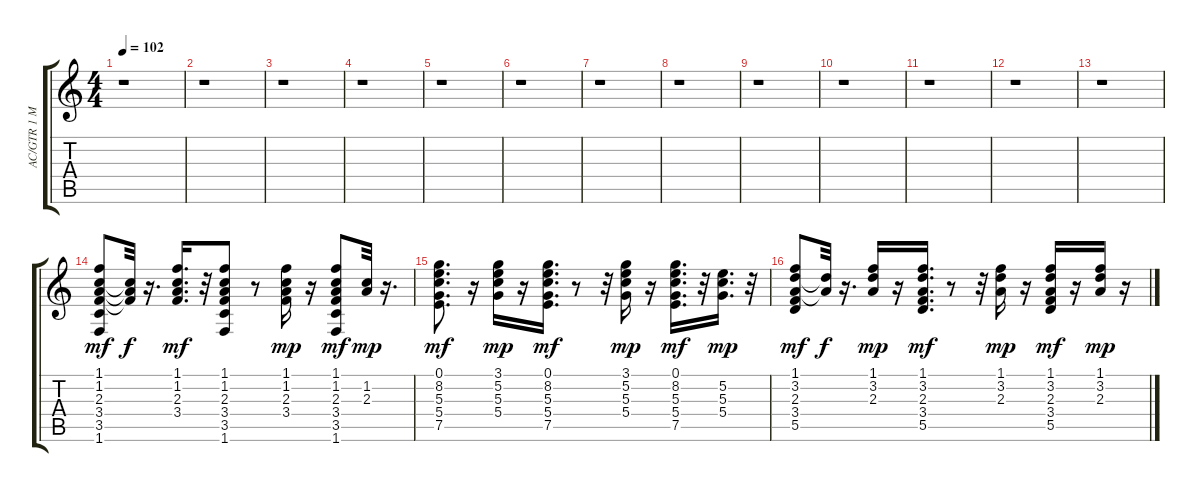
\track ("AC/GTR 1 MC 7" "AC/GTR 1 M") {instrument acousticguitarsteel}
\staff {score tabs}
\tuning (E4 B3 G3 D3 A2 E2) {hide}
\ts (4 4)
\tempo 102
\clef g2
\ks c
r.1{dy mf} |
r.1 |
r.1 |
r.1 |
r.1 |
r.1 |
r.1 |
r.1 |
r.1 |
r.1 |
r.1 |
r.1 |
r.1 |
(1.1 1.2 2.3 3.4 3.5 1.6).8 (1.2{t} 2.3{t} 3.4{t}).32{dy f} r.16{d} (1.1 1.2 2.3 3.4).16{d dy mf} r.32 (1.1 1.2 2.3 3.4 3.5 1.6).8 r.8 (1.1 1.2 2.3 3.4).16{dy mp} r.16 (1.1 1.2 2.3 3.4 3.5 1.6).8{dy mf} (1.2 2.3).32{dy mp} r.16{d} |
(0.1 8.2 5.3 5.4 7.5).8{d dy mf} r.16 (3.1 5.2 5.3 5.4).16{dy mp} r.16 (0.1 8.2 5.3 5.4 7.5).16{d dy mf} r.8 r.32 (3.1 5.2 5.3 5.4).16{dy mp} r.16 (0.1 8.2 5.3 5.4 7.5).16{d dy mf} r.32 (5.2 5.3 5.4).16{d dy mp} r.32 |
(1.1 3.2 2.3 3.4 5.5).8{dy mf} (3.2{t} 2.3{t}).32{dy f} r.16{d} (1.1 3.2 2.3).16{dy mp} r.16 (1.1 3.2 2.3 3.4 5.5).16{d dy mf} r.8 r.32 (1.1 3.2 2.3).16{dy mp} r.16 (1.1 3.2 2.3 3.4 5.5).16{dy mf} r.16 (1.1 3.2 2.3).16{dy mp} r.16
